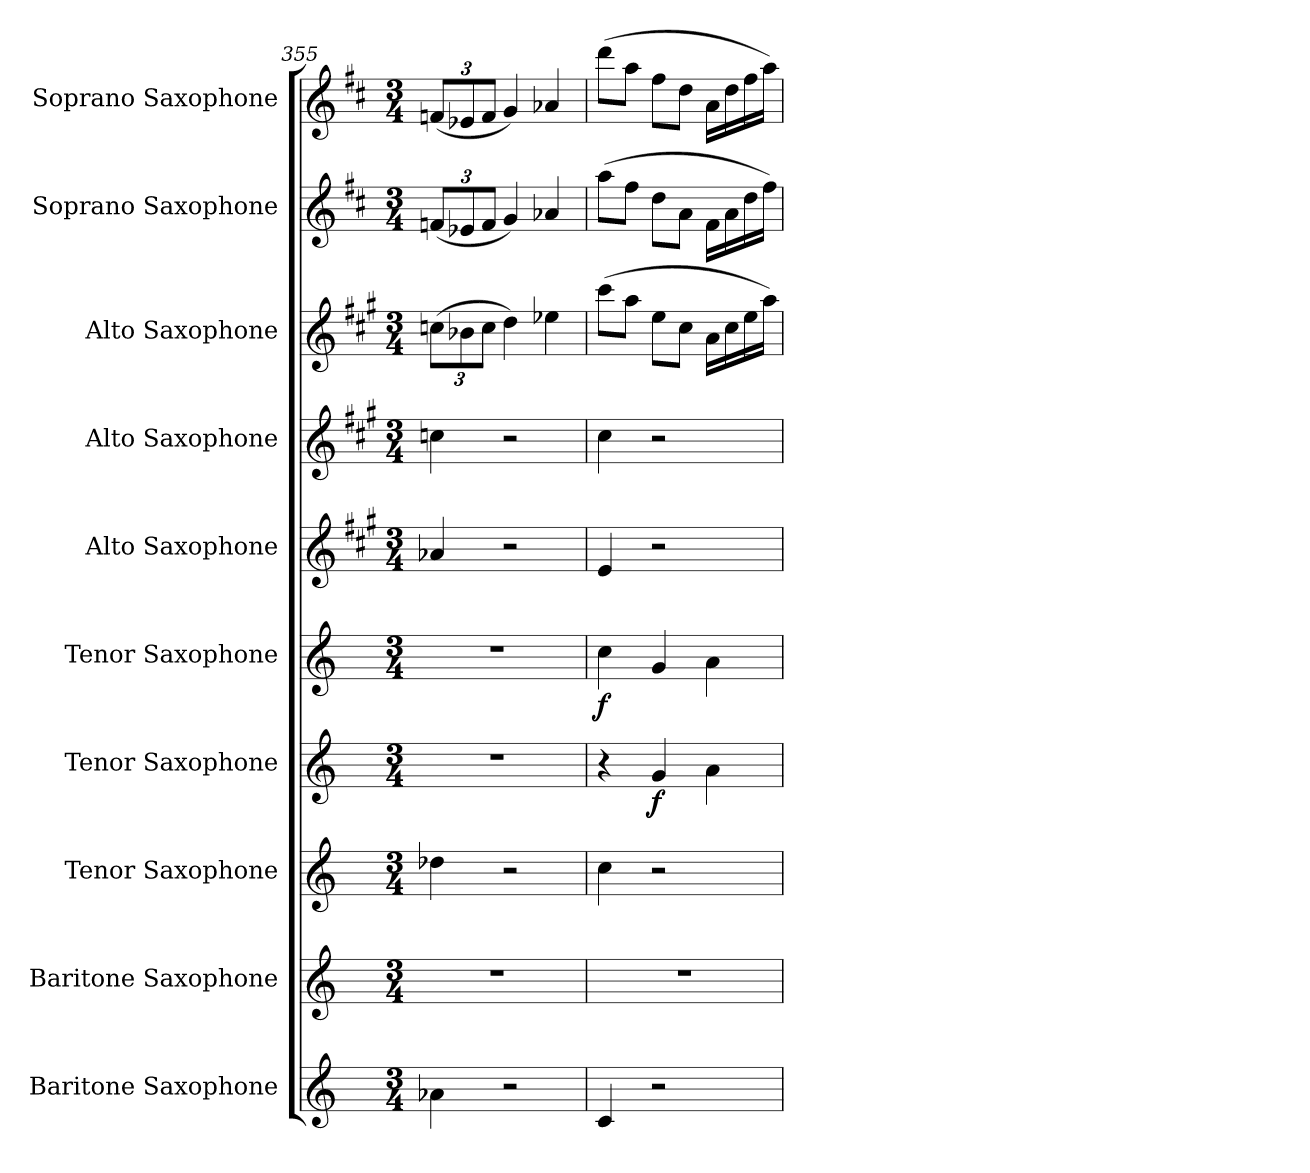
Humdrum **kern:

**kern	**kern	**kern	**kern	**dynam	**kern	**dynam	**kern	**kern	**kern	**kern	**kern
*part10	*part9	*part8	*part7	*part7	*part6	*part6	*part5	*part4	*part3	*part2	*part1
*staff10	*staff9	*staff8	*staff7	*staff7	*staff6	*staff6	*staff5	*staff4	*staff3	*staff2	*staff1
*I"Baritone Saxophone	*I"Baritone Saxophone	*I"Tenor Saxophone	*I"Tenor Saxophone	*	*I"Tenor Saxophone	*	*I"Alto Saxophone	*I"Alto Saxophone	*I"Alto Saxophone	*I"Soprano Saxophone	*I"Soprano Saxophone
*I'Bar. Sax.	*I'Bar. Sax.	*I'T. Sax.	*I'T. Sax.	*	*I'T. Sax.	*	*I'A. Sax.	*I'A. Sax.	*I'A. Sax.	*I'S. Sax.	*I'S. Sax.
*clefG2	*clefG2	*clefG2	*clefG2	*	*clefG2	*	*clefG2	*clefG2	*clefG2	*clefG2	*clefG2
*ITrd12c21	*ITrd12c21	*ITrd8c14	*ITrd8c14	*	*ITrd8c14	*	*ITrd5c9	*ITrd5c9	*ITrd5c9	*ITrd1c2	*ITrd1c2
*k[]	*k[]	*k[]	*k[]	*	*k[]	*	*k[]	*k[]	*k[]	*k[]	*k[]
*M3/4	*M3/4	*M3/4	*M3/4	*	*M3/4	*	*M3/4	*M3/4	*M3/4	*M3/4	*M3/4
*	*	*	*	*	*	*	*	*	*Xbrackettup	*Xbrackettup	*Xbrackettup
=355	=355	=355	=355	=355	=355	=355	=355	=355	=355	=355	=355
4A-X\	2.r	4d-X\	2.r	.	2.r	.	4c-X/	4e-X\	(12e-X\L	(12e-X/L	(12e-X/L
.	.	.	.	.	.	.	.	.	12d-X\	12d-X/	12d-X/
.	.	.	.	.	.	.	.	.	12e-\J	12e-/J	12e-/J
2r	.	2r	.	.	.	.	2r	2r	4f\)	4f/)	4f/)
.	.	.	.	.	.	.	.	.	4g-X\	4g-X/	4g-X/
=356	=356	=356	=356	=356	=356	=356	=356	=356	=356	=356	=356
!	!	!	!	!	!	!LO:DY:b	!	!	!	!	!
4C/	2.r	4c\	4r	.	4c\	f	4G/	4e\	(8ee\L	(8gg\L	(8ccc\L
.	.	.	.	.	.	.	.	.	8cc\J	8ee\J	8gg\J
!	!	!	!	!LO:DY:b	!	!	!	!	!	!	!
2r	.	2r	4G/	f	4G/	.	2r	2r	8g\L	8cc\L	8ee\L
.	.	.	.	.	.	.	.	.	8e\J	8g\J	8cc\J
.	.	.	4A\	.	4A\	.	.	.	16c\LL	16e\LL	16g\LL
.	.	.	.	.	.	.	.	.	16e\	16g\	16cc\
.	.	.	.	.	.	.	.	.	16g\	16cc\	16ee\
.	.	.	.	.	.	.	.	.	16cc\JJ)	16ee\JJ)	16gg\JJ)
=	=	=	=	=	=	=	=	=	=	=	=
*-	*-	*-	*-	*-	*-	*-	*-	*-	*-	*-	*-
